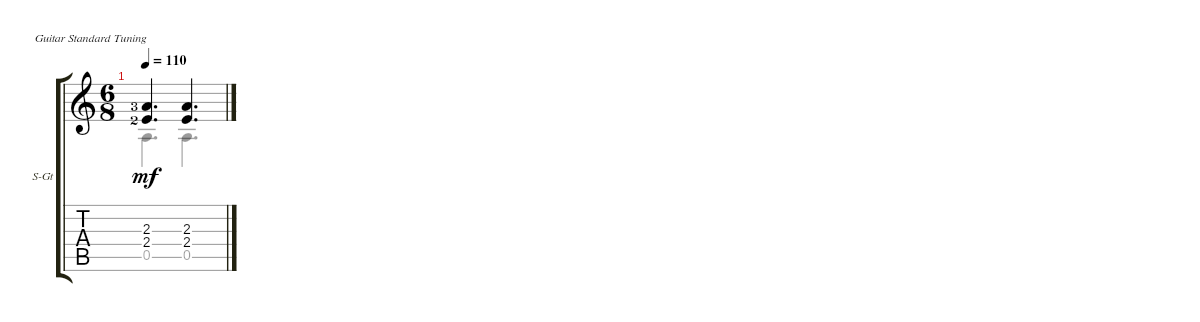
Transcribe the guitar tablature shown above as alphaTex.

\defaultSystemsLayout 4
\bracketExtendMode groupsimilarinstruments
\firstSystemTrackNameOrientation horizontal
\otherSystemsTrackNameOrientation horizontal
\track ("Steel Guitar" "S-Gt") {instrument acousticguitarsteel}
\staff {score tabs}
\tuning (E4 B3 G3 D3 A2 E2)
\voice
\ts (6 8)
\tempo 110
\clef g2
\ks c
(2.3{lf 4} 2.4{lf 3}).4{d dy mf} (2.4 2.3).4{d}
\voice
\clef g2
\ottava regular
\simile none
\ks c
0.5.4{d dy mf} 0.5.4{d}
